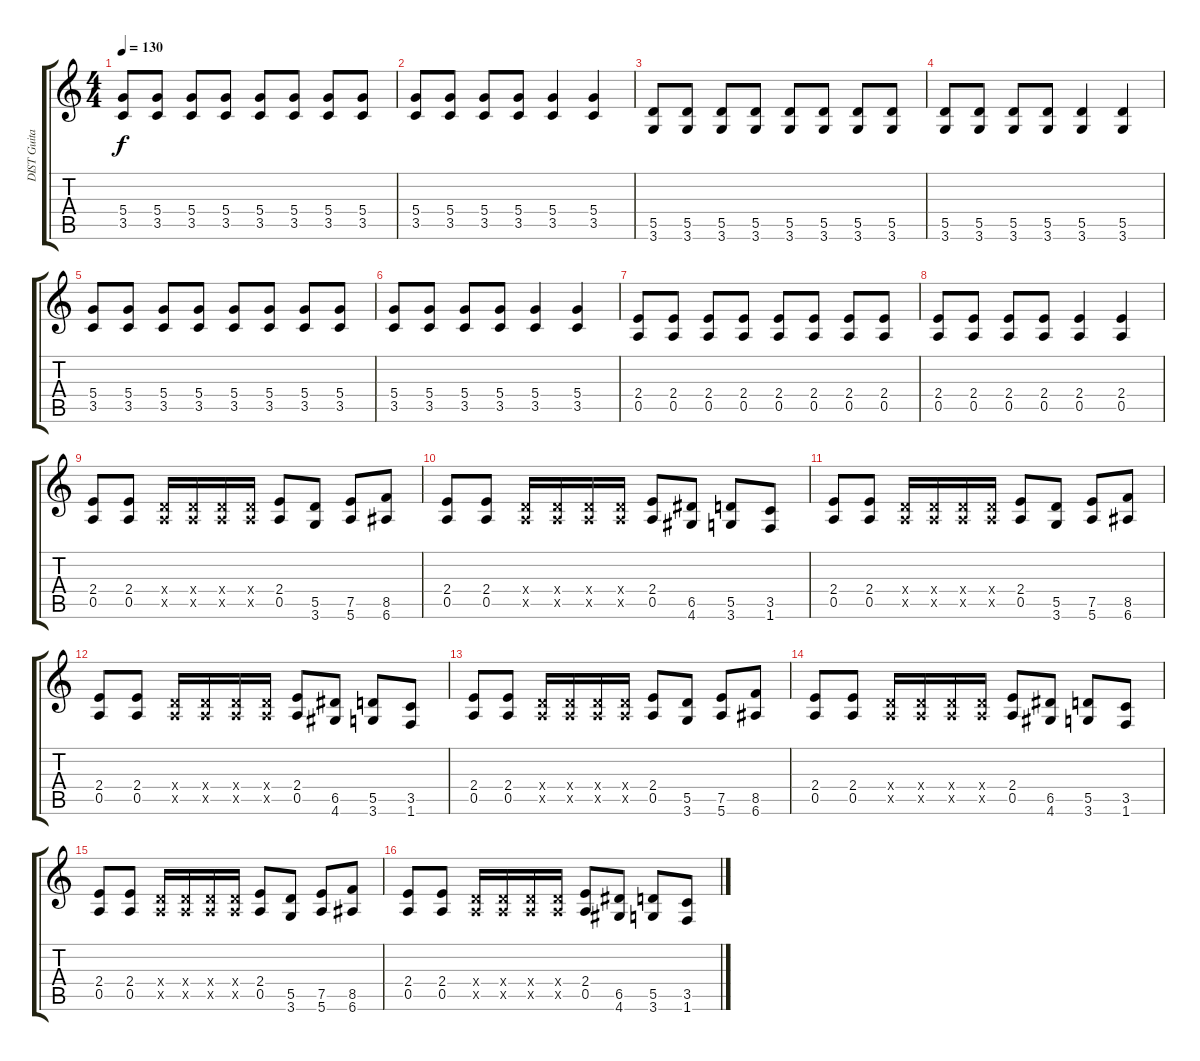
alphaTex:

\track ("DIST Guitar 1" "DIST Guita") {instrument distortionguitar}
\staff {score tabs}
\tuning (E4 B3 G3 D3 A2 E2) {hide}
\ts (4 4)
\tempo 130
\clef g2
\ks c
(5.4 3.5).8{dy f} (5.4 3.5).8 (5.4 3.5).8 (5.4 3.5).8 (5.4 3.5).8 (5.4 3.5).8 (5.4 3.5).8 (5.4 3.5).8 |
(5.4 3.5).8 (5.4 3.5).8 (5.4 3.5).8 (5.4 3.5).8 (5.4 3.5).4 (5.4 3.5).4 |
(5.5 3.6).8 (5.5 3.6).8 (5.5 3.6).8 (5.5 3.6).8 (5.5 3.6).8 (5.5 3.6).8 (5.5 3.6).8 (5.5 3.6).8 |
(5.5 3.6).8 (5.5 3.6).8 (5.5 3.6).8 (5.5 3.6).8 (5.5 3.6).4 (5.5 3.6).4 |
(5.4 3.5).8 (5.4 3.5).8 (5.4 3.5).8 (5.4 3.5).8 (5.4 3.5).8 (5.4 3.5).8 (5.4 3.5).8 (5.4 3.5).8 |
(5.4 3.5).8 (5.4 3.5).8 (5.4 3.5).8 (5.4 3.5).8 (5.4 3.5).4 (5.4 3.5).4 |
(2.4 0.5).8 (2.4 0.5).8 (2.4 0.5).8 (2.4 0.5).8 (2.4 0.5).8 (2.4 0.5).8 (2.4 0.5).8 (2.4 0.5).8 |
(2.4 0.5).8 (2.4 0.5).8 (2.4 0.5).8 (2.4 0.5).8 (2.4 0.5).4 (2.4 0.5).4 |
(2.4 0.5).8 (2.4 0.5).8 (0.4{x} 0.5{x}).16 (0.4{x} 0.5{x}).16 (0.4{x} 0.5{x}).16 (0.4{x} 0.5{x}).16 (2.4 0.5).8 (5.5 3.6).8 (7.5 5.6).8 (8.5 6.6).8 |
(2.4 0.5).8 (2.4 0.5).8 (0.4{x} 0.5{x}).16 (0.4{x} 0.5{x}).16 (0.4{x} 0.5{x}).16 (0.4{x} 0.5{x}).16 (2.4 0.5).8 (6.5 4.6).8 (5.5 3.6).8 (3.5 1.6).8 |
(2.4 0.5).8 (2.4 0.5).8 (0.4{x} 0.5{x}).16 (0.4{x} 0.5{x}).16 (0.4{x} 0.5{x}).16 (0.4{x} 0.5{x}).16 (2.4 0.5).8 (5.5 3.6).8 (7.5 5.6).8 (8.5 6.6).8 |
(2.4 0.5).8 (2.4 0.5).8 (0.4{x} 0.5{x}).16 (0.4{x} 0.5{x}).16 (0.4{x} 0.5{x}).16 (0.4{x} 0.5{x}).16 (2.4 0.5).8 (6.5 4.6).8 (5.5 3.6).8 (3.5 1.6).8 |
(2.4 0.5).8 (2.4 0.5).8 (0.4{x} 0.5{x}).16 (0.4{x} 0.5{x}).16 (0.4{x} 0.5{x}).16 (0.4{x} 0.5{x}).16 (2.4 0.5).8 (5.5 3.6).8 (7.5 5.6).8 (8.5 6.6).8 |
(2.4 0.5).8 (2.4 0.5).8 (0.4{x} 0.5{x}).16 (0.4{x} 0.5{x}).16 (0.4{x} 0.5{x}).16 (0.4{x} 0.5{x}).16 (2.4 0.5).8 (6.5 4.6).8 (5.5 3.6).8 (3.5 1.6).8 |
(2.4 0.5).8 (2.4 0.5).8 (0.4{x} 0.5{x}).16 (0.4{x} 0.5{x}).16 (0.4{x} 0.5{x}).16 (0.4{x} 0.5{x}).16 (2.4 0.5).8 (5.5 3.6).8 (7.5 5.6).8 (8.5 6.6).8 |
(2.4 0.5).8 (2.4 0.5).8 (0.4{x} 0.5{x}).16 (0.4{x} 0.5{x}).16 (0.4{x} 0.5{x}).16 (0.4{x} 0.5{x}).16 (2.4 0.5).8 (6.5 4.6).8 (5.5 3.6).8 (3.5 1.6).8
